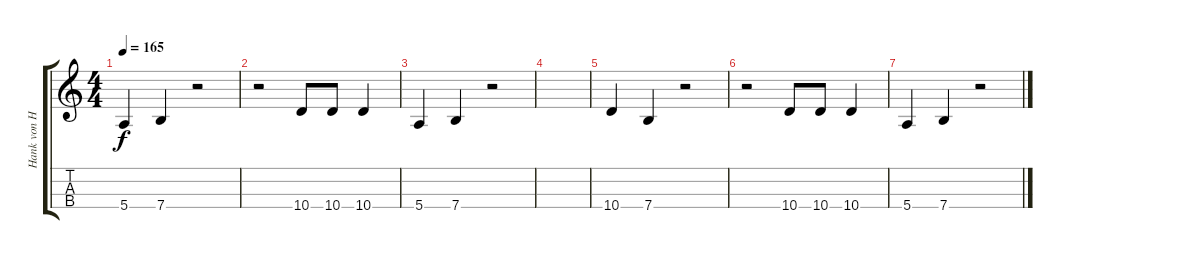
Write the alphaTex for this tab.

\track ("Hank von Helvete" "Hank von H") {instrument bagpipe}
\staff {score tabs}
\tuning (G3 D3 A3 E3) {hide}
\ts (4 4)
\tempo 165
\clef g2
\ks c
5.4.4{dy f} 7.4.4 r.2 |
r.2 10.4.8 10.4.8 10.4.4 |
5.4.4 7.4.4 r.2 |
|
10.4.4 7.4.4 r.2 |
r.2 10.4.8 10.4.8 10.4.4 |
5.4.4 7.4.4 r.2
